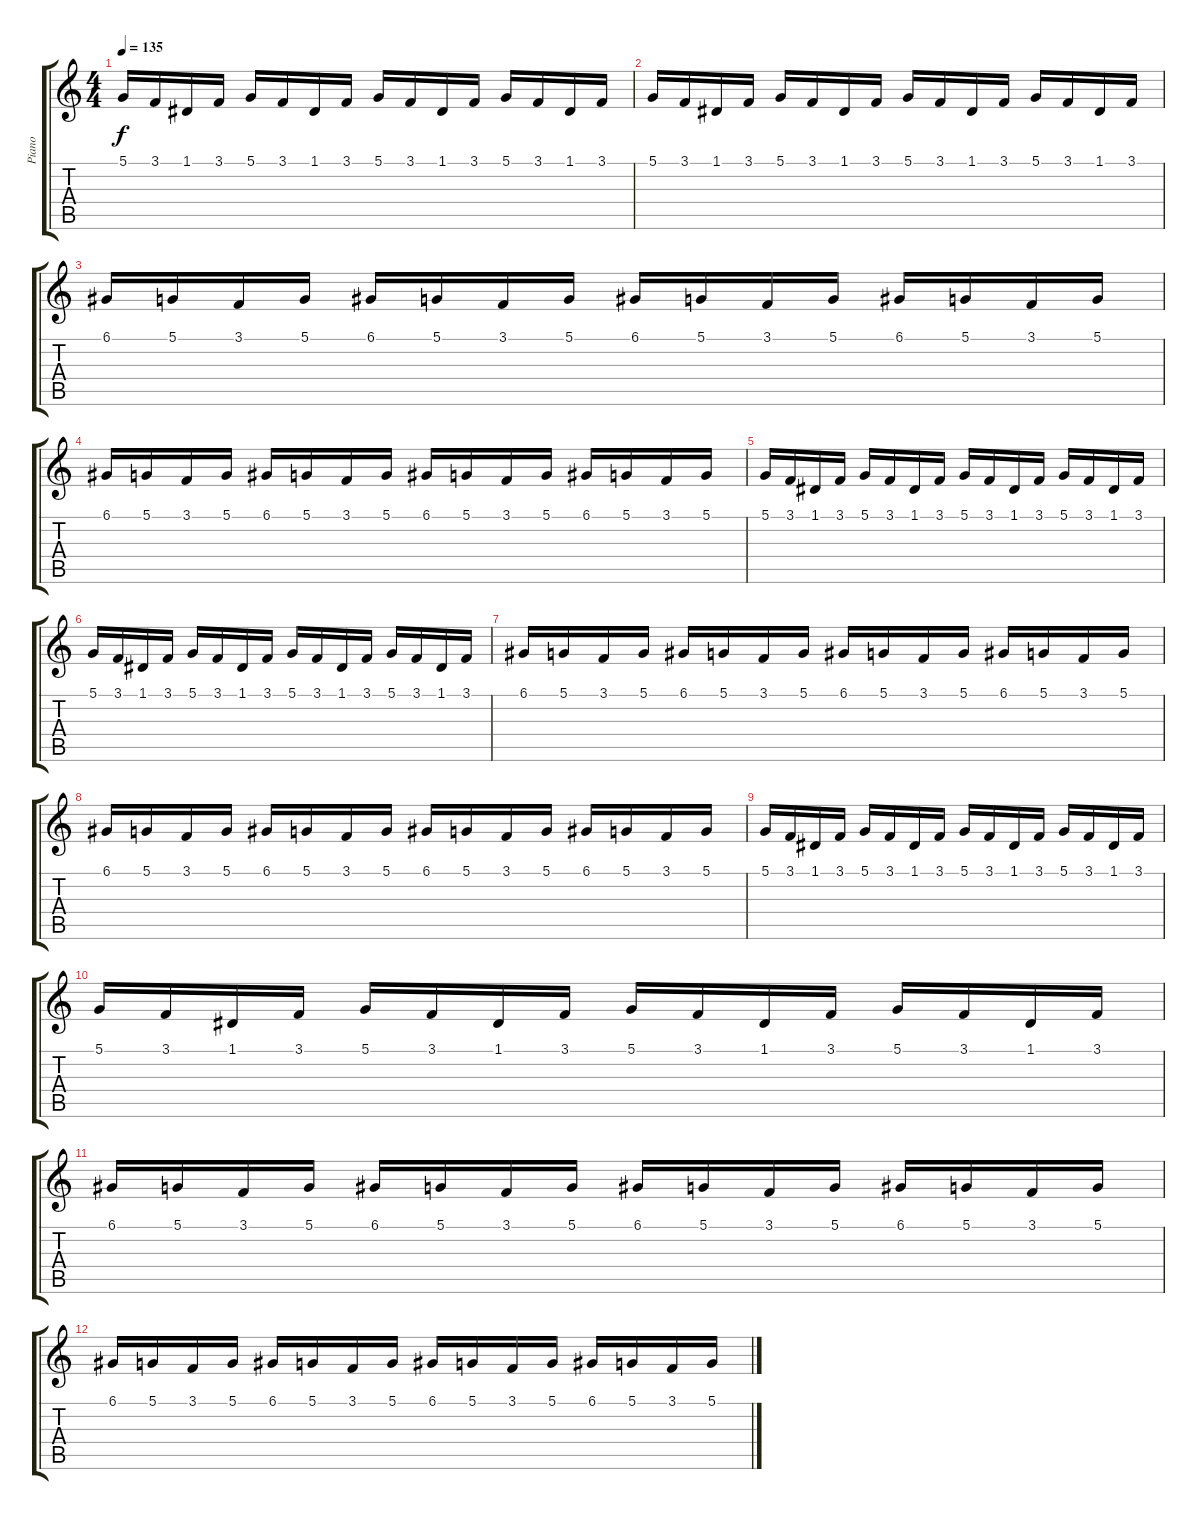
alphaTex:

\track ("Piano" "Piano") {instrument acousticgrandpiano}
\staff {score tabs}
\tuning (D4 A3 F3 C3 G2 C2) {hide}
\ts (4 4)
\tempo 135
\clef g2
\ks c
5.1.16{dy f} 3.1.16 1.1.16 3.1.16 5.1.16 3.1.16 1.1.16 3.1.16 5.1.16 3.1.16 1.1.16 3.1.16 5.1.16 3.1.16 1.1.16 3.1.16 |
5.1.16 3.1.16 1.1.16 3.1.16 5.1.16 3.1.16 1.1.16 3.1.16 5.1.16 3.1.16 1.1.16 3.1.16 5.1.16 3.1.16 1.1.16 3.1.16 |
6.1.16 5.1.16 3.1.16 5.1.16 6.1.16 5.1.16 3.1.16 5.1.16 6.1.16 5.1.16 3.1.16 5.1.16 6.1.16 5.1.16 3.1.16 5.1.16 |
6.1.16 5.1.16 3.1.16 5.1.16 6.1.16 5.1.16 3.1.16 5.1.16 6.1.16 5.1.16 3.1.16 5.1.16 6.1.16 5.1.16 3.1.16 5.1.16 |
5.1.16 3.1.16 1.1.16 3.1.16 5.1.16 3.1.16 1.1.16 3.1.16 5.1.16 3.1.16 1.1.16 3.1.16 5.1.16 3.1.16 1.1.16 3.1.16 |
5.1.16 3.1.16 1.1.16 3.1.16 5.1.16 3.1.16 1.1.16 3.1.16 5.1.16 3.1.16 1.1.16 3.1.16 5.1.16 3.1.16 1.1.16 3.1.16 |
6.1.16 5.1.16 3.1.16 5.1.16 6.1.16 5.1.16 3.1.16 5.1.16 6.1.16 5.1.16 3.1.16 5.1.16 6.1.16 5.1.16 3.1.16 5.1.16 |
6.1.16 5.1.16 3.1.16 5.1.16 6.1.16 5.1.16 3.1.16 5.1.16 6.1.16 5.1.16 3.1.16 5.1.16 6.1.16 5.1.16 3.1.16 5.1.16 |
5.1.16 3.1.16 1.1.16 3.1.16 5.1.16 3.1.16 1.1.16 3.1.16 5.1.16 3.1.16 1.1.16 3.1.16 5.1.16 3.1.16 1.1.16 3.1.16 |
5.1.16 3.1.16 1.1.16 3.1.16 5.1.16 3.1.16 1.1.16 3.1.16 5.1.16 3.1.16 1.1.16 3.1.16 5.1.16 3.1.16 1.1.16 3.1.16 |
6.1.16 5.1.16 3.1.16 5.1.16 6.1.16 5.1.16 3.1.16 5.1.16 6.1.16 5.1.16 3.1.16 5.1.16 6.1.16 5.1.16 3.1.16 5.1.16 |
6.1.16 5.1.16 3.1.16 5.1.16 6.1.16 5.1.16 3.1.16 5.1.16 6.1.16 5.1.16 3.1.16 5.1.16 6.1.16 5.1.16 3.1.16 5.1.16
